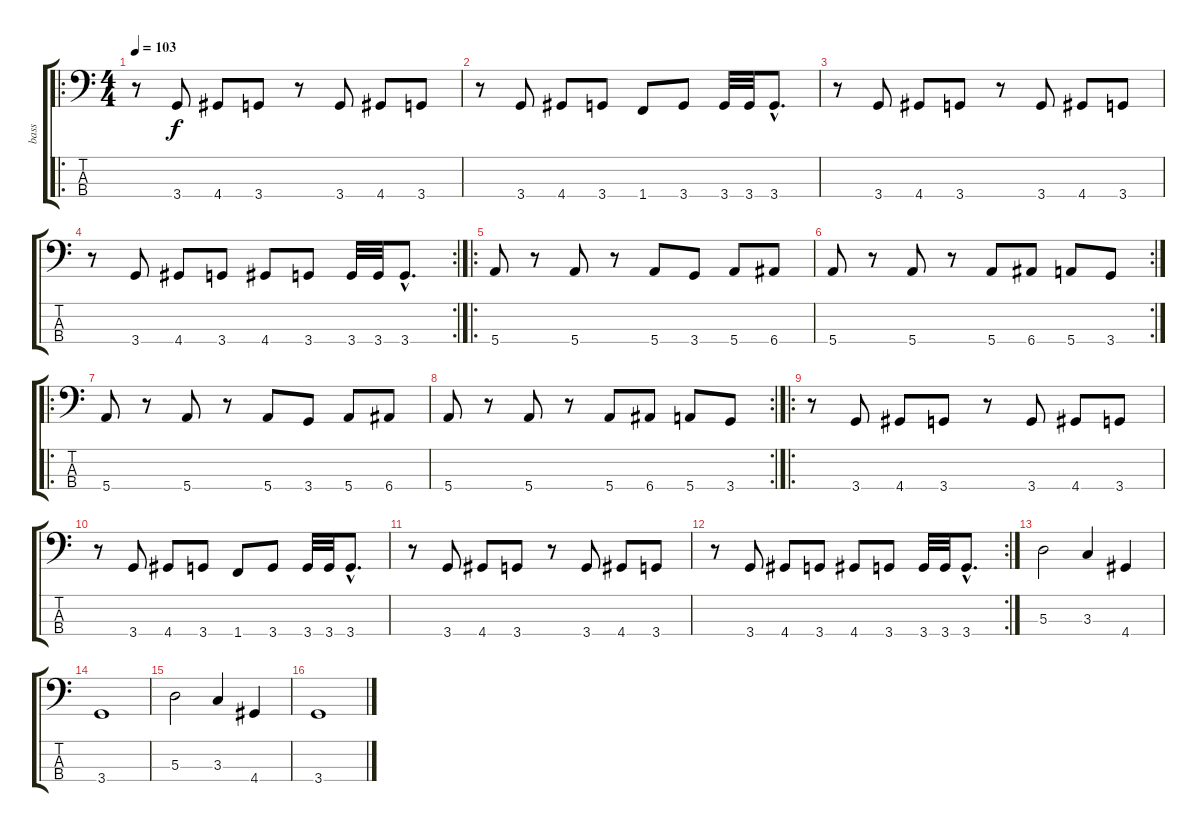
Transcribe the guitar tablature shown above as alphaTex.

\track ("bass" "bass") {instrument electricbassfinger}
\staff {score tabs}
\tuning (G2 D2 A1 E1) {hide}
\ro
\ts (4 4)
\tempo 103
\clef f4
\ks c
r.8{dy f} 3.4.8 4.4.8 3.4.8 r.8 3.4.8 4.4.8 3.4.8 |
r.8 3.4.8 4.4.8 3.4.8 1.4.8 3.4.8 3.4.32 3.4.32 3.4{hac}.8{d} |
r.8 3.4.8 4.4.8 3.4.8 r.8 3.4.8 4.4.8 3.4.8 |
\rc 2
r.8 3.4.8 4.4.8 3.4.8 4.4.8 3.4.8 3.4.32 3.4.32 3.4{hac}.8{d} |
\ro
5.4.8 r.8 5.4.8 r.8 5.4.8 3.4.8 5.4.8 6.4.8 |
\rc 2
5.4.8 r.8 5.4.8 r.8 5.4.8 6.4.8 5.4.8 3.4.8 |
\ro
5.4.8 r.8 5.4.8 r.8 5.4.8 3.4.8 5.4.8 6.4.8 |
\rc 2
5.4.8 r.8 5.4.8 r.8 5.4.8 6.4.8 5.4.8 3.4.8 |
\ro
r.8 3.4.8 4.4.8 3.4.8 r.8 3.4.8 4.4.8 3.4.8 |
r.8 3.4.8 4.4.8 3.4.8 1.4.8 3.4.8 3.4.32 3.4.32 3.4{hac}.8{d} |
r.8 3.4.8 4.4.8 3.4.8 r.8 3.4.8 4.4.8 3.4.8 |
\rc 2
r.8 3.4.8 4.4.8 3.4.8 4.4.8 3.4.8 3.4.32 3.4.32 3.4{hac}.8{d} |
5.3.2 3.3.4 4.4.4 |
3.4.1 |
5.3.2 3.3.4 4.4.4 |
3.4.1
